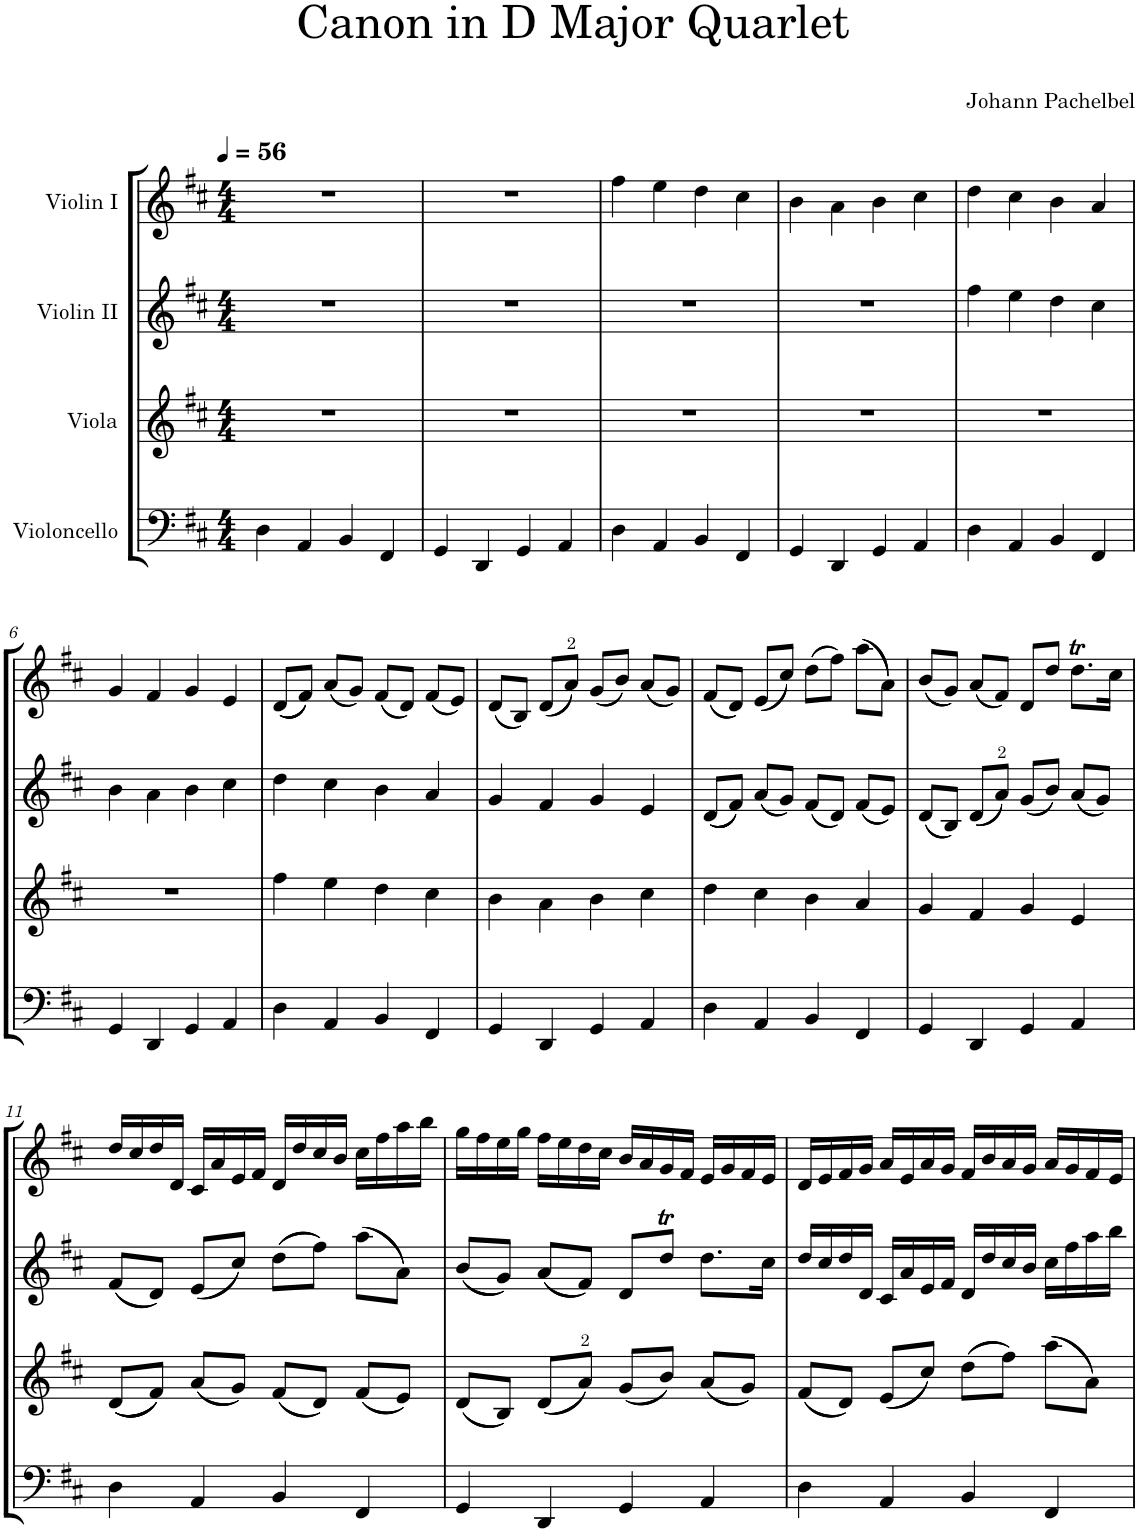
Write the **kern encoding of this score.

**kern	**kern	**kern	**kern
*part4	*part3	*part2	*part1
*staff4	*staff3	*staff2	*staff1
*I"Violoncello	*I"Viola	*I"Violin II	*I"Violin I
*I'Vc	*I'Vla	*I'Vln	*I'Vln
*clefF4	*clefG2	*clefG2	*clefG2
*k[f#c#]	*k[f#c#]	*k[f#c#]	*k[f#c#]
*M4/4	*M4/4	*M4/4	*M4/4
*MM56	*MM56	*MM56	*MM56
=1	=1	=1	=1
4D\	1r	1r	1r
4AA/	.	.	.
4BB/	.	.	.
4FF#/	.	.	.
=2	=2	=2	=2
4GG/	1r	1r	1r
4DD/	.	.	.
4GG/	.	.	.
4AA/	.	.	.
=3	=3	=3	=3
4D\	1r	1r	4ff#\
4AA/	.	.	4ee\
4BB/	.	.	4dd\
4FF#/	.	.	4cc#\
=4	=4	=4	=4
4GG/	1r	1r	4b\
4DD/	.	.	4a\
4GG/	.	.	4b\
4AA/	.	.	4cc#\
=5	=5	=5	=5
4D\	1r	4ff#\	4dd\
4AA/	.	4ee\	4cc#\
4BB/	.	4dd\	4b\
4FF#/	.	4cc#\	4a/
!!LO:LB:g=z
=6	=6	=6	=6
4GG/	1r	4b\	4g/
4DD/	.	4a\	4f#/
4GG/	.	4b\	4g/
4AA/	.	4cc#\	4e/
=7	=7	=7	=7
4D\	4ff#\	4dd\	((((8d/L
.	.	.	8f#/J))))
4AA/	4ee\	4cc#\	((8a/L
.	.	.	8g/J))
4BB/	4dd\	4b\	((8f#/L
.	.	.	8d/J))
4FF#/	4cc#\	4a/	((8f#/L
.	.	.	8e/J))
=8	=8	=8	=8
4GG/	4b\	4g/	((8d/L
.	.	.	8B/J))
4DD/	4a\	4f#/	((8d/L
.	.	.	8a/J))
4GG/	4b\	4g/	((8g/L
.	.	.	8b/J))
4AA/	4cc#\	4e/	((8a/L
.	.	.	8g/J))
=9	=9	=9	=9
4D\	4dd\	((((8d/L	((8f#/L
.	.	8f#/J))))	8d/J))
4AA/	4cc#\	((8a/L	((8e/L
.	.	8g/J))	8cc#/J))
4BB/	4b\	((8f#/L	((8dd\L
.	.	8d/J))	8ff#\J))
4FF#/	4a/	((8f#/L	((8aa\L
.	.	8e/J))	8a\J))
=10	=10	=10	=10
4GG/	4g/	((8d/L	((8b/L
.	.	8B/J))	8g/J))
4DD/	4f#/	((8d/L	((8a/L
.	.	8a/J))	8f#/J))
4GG/	4g/	((8g/L	8d/L
.	.	8b/J))	8dd/J
4AA/	4e/	((8a/L	8.ddT\L
.	.	8g/J))	.
.	.	.	16cc#\Jk
!!LO:LB:g=z
=11	=11	=11	=11
4D\	((((8d/L	((8f#/L	16dd/LL
.	.	.	16cc#/
.	8f#/J))))	8d/J))	16dd/
.	.	.	16d/JJ
4AA/	((8a/L	((8e/L	16c#/LL
.	.	.	16a/
.	8g/J))	8cc#/J))	16e/
.	.	.	16f#/JJ
4BB/	((8f#/L	((8dd\L	16d/LL
.	.	.	16dd/
.	8d/J))	8ff#\J))	16cc#/
.	.	.	16b/JJ
4FF#/	((8f#/L	((8aa\L	16cc#\LL
.	.	.	16ff#\
.	8e/J))	8a\J))	16aa\
.	.	.	16bb\JJ
=12	=12	=12	=12
4GG/	((8d/L	((8b/L	16gg\LL
.	.	.	16ff#\
.	8B/J))	8g/J))	16ee\
.	.	.	16gg\JJ
4DD/	((8d/L	((8a/L	16ff#\LL
.	.	.	16ee\
.	8a/J))	8f#/J))	16dd\
.	.	.	16cc#\JJ
4GG/	((8g/L	8d/L	16b/LL
.	.	.	16a/
.	8b/J))	8ddT/J	16g/
.	.	.	16f#/JJ
4AA/	((8a/L	8.dd\L	16e/LL
.	.	.	16g/
.	8g/J))	.	16f#/
.	.	16cc#\Jk	16e/JJ
=13	=13	=13	=13
4D\	((8f#/L	16dd/LL	16d/LL
.	.	16cc#/	16e/
.	8d/J))	16dd/	16f#/
.	.	16d/JJ	16g/JJ
4AA/	((8e/L	16c#/LL	16a/LL
.	.	16a/	16e/
.	8cc#/J))	16e/	16a/
.	.	16f#/JJ	16g/JJ
4BB/	((8dd\L	16d/LL	16f#/LL
.	.	16dd/	16b/
.	8ff#\J))	16cc#/	16a/
.	.	16b/JJ	16g/JJ
4FF#/	((8aa\L	16cc#\LL	16a/LL
.	.	16ff#\	16g/
.	8a\J))	16aa\	16f#/
.	.	16bb\JJ	16e/JJ
=	=	=	=
*-	*-	*-	*-
